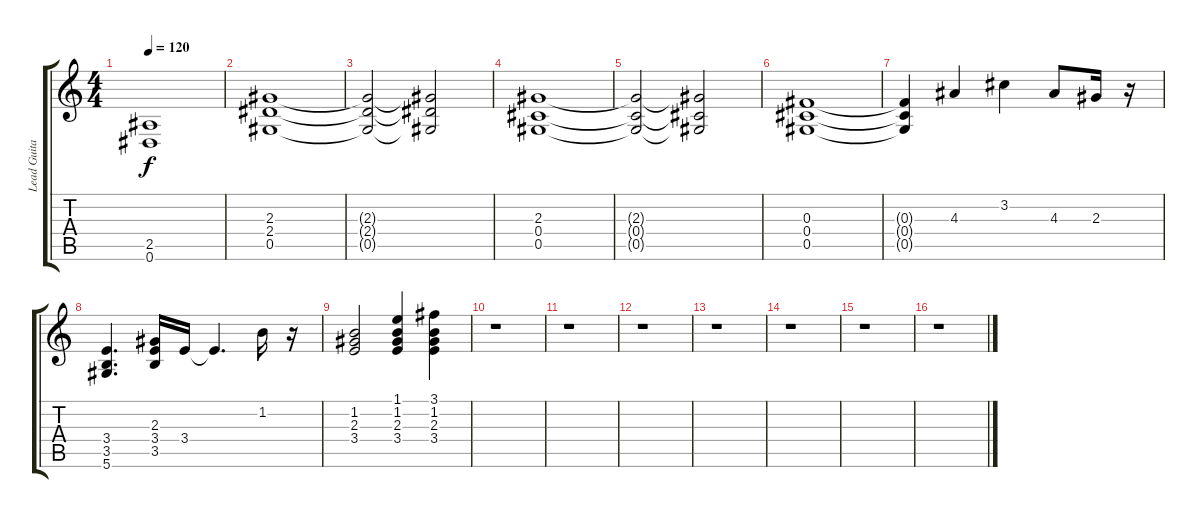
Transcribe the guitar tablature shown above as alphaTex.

\track ("Lead Guitar" "Lead Guita") {instrument distortionguitar}
\staff {score tabs}
\tuning (Eb4 Bb3 Gb3 Db3 Ab2 Eb2) {hide}
\ts (4 4)
\tempo 120
\clef g2
\ks c
(2.5{t} 0.6{t}).1{dy f} |
(2.3 2.4 0.5).1{instrument overdrivenguitar} |
(2.3{t} 2.4{t} 0.5{t}).2 (2.3{t} 2.4{t} 0.5{t}).2 |
(2.3 0.4 0.5).1 |
(2.3{t} 0.4{t} 0.5{t}).2 (2.3{t} 0.4{t} 0.5{t}).2 |
(0.3 0.4 0.5).1 |
(0.3{t} 0.4{t} 0.5{t}).4 4.3.4 3.2.4 4.3.8 2.3.16 r.16 |
(3.4 3.5 5.6).4{d} (2.3 3.4 3.5).16 3.4.16 3.4{t}.4{d} 1.2.16 r.16 |
(1.2 2.3 3.4).2 (1.1 1.2 2.3 3.4).4 (3.1 1.2 2.3 3.4).4 |
r.1 |
r.1 |
r.1 |
r.1 |
r.1 |
r.1 |
r.1
